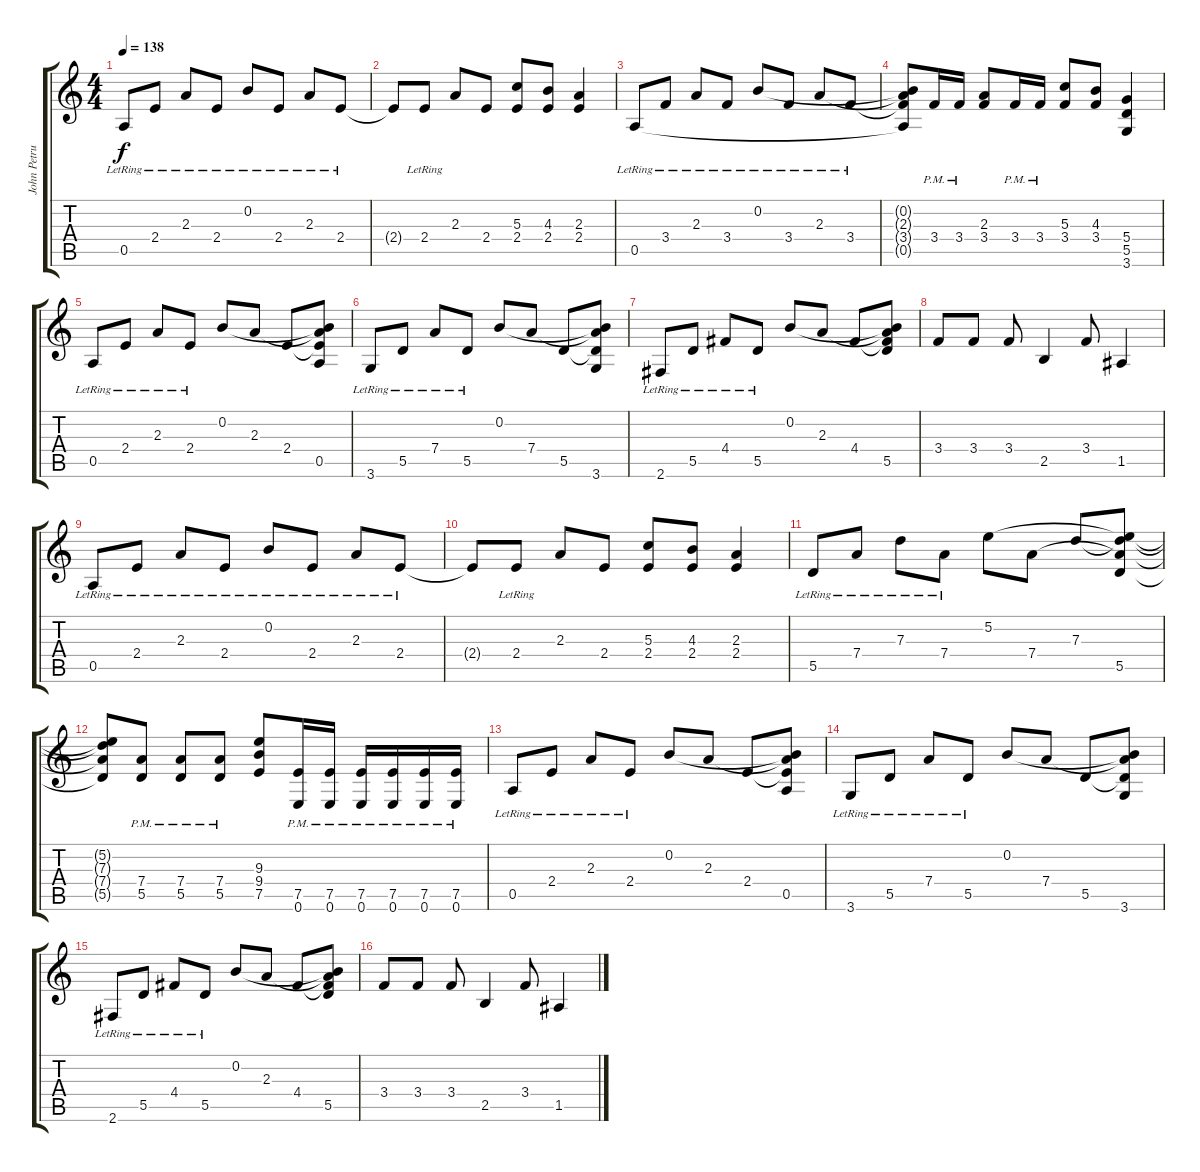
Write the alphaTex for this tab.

\track ("John Petrucci" "John Petru") {instrument acousticguitarsteel}
\staff {score tabs}
\tuning (E4 B3 G3 D3 A2 E2) {hide}
\ts (4 4)
\tempo 138
\clef g2
\ks c
0.5{lr}.8{dy f} 2.4{lr}.8 2.3{lr}.8 2.4{lr}.8 0.2{lr}.8 2.4{lr}.8 2.3{lr}.8 2.4{lr}.8 |
2.4{t}.8 2.4{lr}.8 2.3.8 2.4.8 (5.3 2.4).8 (4.3 2.4).8 (2.3 2.4).4 |
0.5{lr}.8 3.4{lr}.8 2.3{lr}.8 3.4{lr}.8 0.2{lr}.8 3.4{lr}.8 2.3{lr}.8 3.4{lr}.8 |
(0.2{t} 2.3{t} 3.4{t} 0.5{t}).8 3.4{pm}.16 3.4{pm}.16 (2.3 3.4).8 3.4{pm}.16 3.4{pm}.16 (5.3 3.4).8 (4.3 3.4).8 (5.4 5.5 3.6).4 |
0.5{lr}.8 2.4{lr}.8 2.3{lr}.8 2.4{lr}.8 0.2.8 2.3.8 2.4.8 (0.2{t} 2.3{t} 2.4{t} 0.5).8 |
3.6{lr}.8 5.5{lr}.8 7.4{lr}.8 5.5{lr}.8 0.2.8 7.4.8 5.5.8 (0.2{t} 7.4{t} 5.5{t} 3.6).8 |
2.6{lr}.8 5.5{lr}.8 4.4{lr}.8 5.5{lr}.8 0.2.8 2.3.8 4.4.8 (0.2{t} 2.3{t} 4.4{t} 5.5).8 |
3.4.8 3.4.8 3.4.8 2.5.4 3.4.8 1.5.4 |
0.5{lr}.8 2.4{lr}.8 2.3{lr}.8 2.4{lr}.8 0.2{lr}.8 2.4{lr}.8 2.3{lr}.8 2.4{lr}.8 |
2.4{t}.8 2.4{lr}.8 2.3.8 2.4.8 (5.3 2.4).8 (4.3 2.4).8 (2.3 2.4).4 |
5.5{lr}.8 7.4{lr}.8 7.3{lr}.8 7.4{lr}.8 5.2.8 7.4.8 7.3.8 (5.2{t} 7.3{t} 7.4{t} 5.5).8 |
(5.2{t} 7.3{t} 7.4{t} 5.5{t}).8 (7.4{pm} 5.5{pm}).8 (7.4{pm} 5.5{pm}).8 (7.4{pm} 5.5{pm}).8 (9.3 9.4 7.5).8 (7.5{pm} 0.6{pm}).16 (7.5{pm} 0.6{pm}).16 (7.5{pm} 0.6{pm}).16 (7.5{pm} 0.6{pm}).16 (7.5{pm} 0.6{pm}).16 (7.5{pm} 0.6{pm}).16 |
0.5{lr}.8 2.4{lr}.8 2.3{lr}.8 2.4{lr}.8 0.2.8 2.3.8 2.4.8 (0.2{t} 2.3{t} 2.4{t} 0.5).8 |
3.6{lr}.8 5.5{lr}.8 7.4{lr}.8 5.5{lr}.8 0.2.8 7.4.8 5.5.8 (0.2{t} 7.4{t} 5.5{t} 3.6).8 |
2.6{lr}.8 5.5{lr}.8 4.4{lr}.8 5.5{lr}.8 0.2.8 2.3.8 4.4.8 (0.2{t} 2.3{t} 4.4{t} 5.5).8 |
3.4.8 3.4.8 3.4.8 2.5.4 3.4.8 1.5.4
